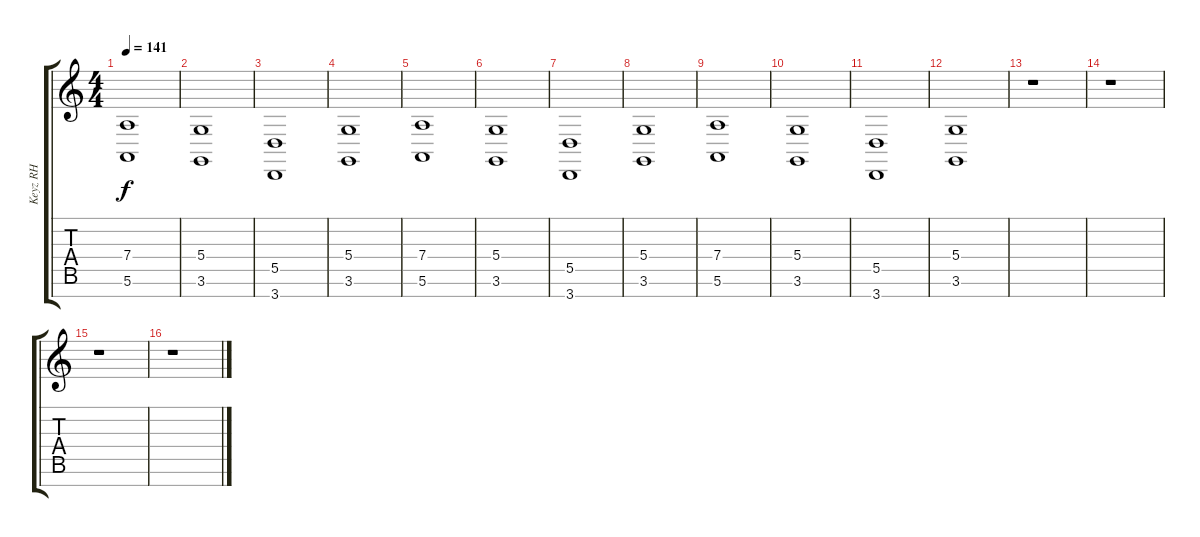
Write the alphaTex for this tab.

\track ("Keyz RH" "Keyz RH") {instrument pad8sweep}
\staff {score tabs}
\tuning (E4 B3 G3 D3 A2 E2 B1) {hide}
\ts (4 4)
\tempo 141
\clef g2
\ks c
(7.4 5.6).1{dy f} |
(5.4 3.6).1 |
(5.5 3.7).1 |
(5.4 3.6).1 |
(7.4 5.6).1 |
(5.4 3.6).1 |
(5.5 3.7).1 |
(5.4 3.6).1 |
(7.4 5.6).1 |
(5.4 3.6).1 |
(5.5 3.7).1 |
(5.4 3.6).1 |
r.1 |
r.1 |
r.1 |
r.1
